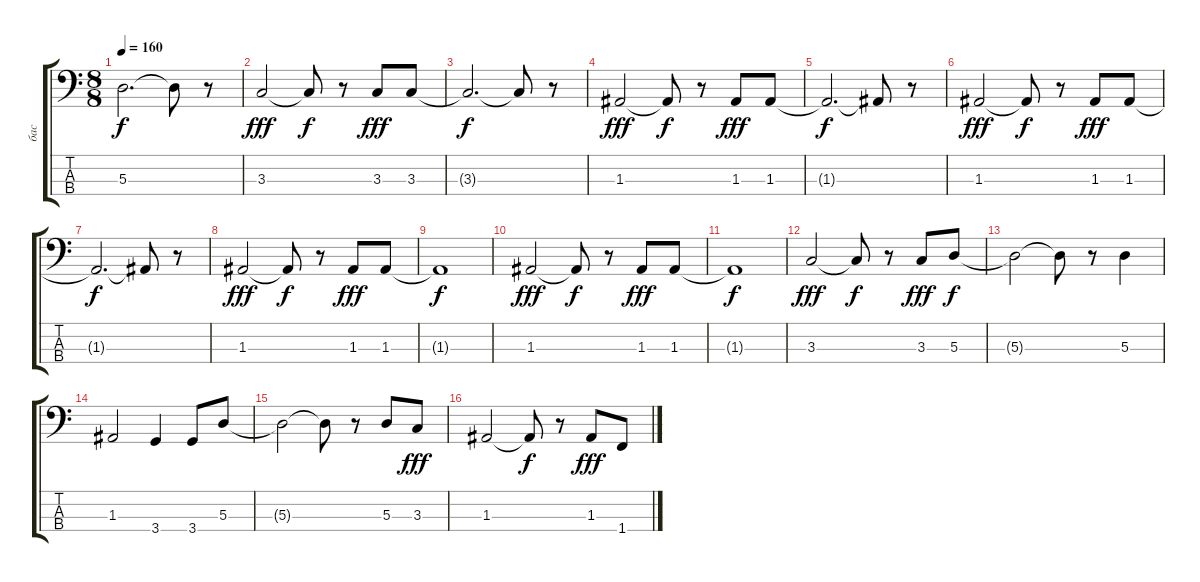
\track ("бас" "бас") {instrument slapbass1}
\staff {score tabs}
\tuning (G2 D2 A1 E1) {hide}
\ts (8 8)
\tempo 160
\clef f4
\ks c
5.3{t}.2{d dy f} 5.3{t}.8 r.8 |
3.3.2{dy fff} 3.3{t}.8{dy f} r.8 3.3.8{dy fff} 3.3.8 |
3.3{t}.2{d dy f} 3.3{t}.8 r.8 |
1.3.2{dy fff} 1.3{t}.8{dy f} r.8 1.3.8{dy fff} 1.3.8 |
1.3{t}.2{d dy f} 1.3{t}.8 r.8 |
1.3.2{dy fff} 1.3{t}.8{dy f} r.8 1.3.8{dy fff} 1.3.8 |
1.3{t}.2{d dy f} 1.3{t}.8 r.8 |
1.3.2{dy fff} 1.3{t}.8{dy f} r.8 1.3.8{dy fff} 1.3.8 |
1.3{t}.1{dy f} |
1.3.2{dy fff} 1.3{t}.8{dy f} r.8 1.3.8{dy fff} 1.3.8 |
1.3{t}.1{dy f} |
3.3.2{dy fff} 3.3{t}.8{dy f} r.8 3.3.8{dy fff} 5.3.8{dy f} |
5.3{t}.2 5.3{t}.8 r.8 5.3.4 |
1.3.2 3.4.4 3.4.8 5.3.8 |
5.3{t}.2 5.3{t}.8 r.8 5.3.8 3.3.8{dy fff} |
1.3.2 1.3{t}.8{dy f} r.8 1.3.8{dy fff} 1.4.8
